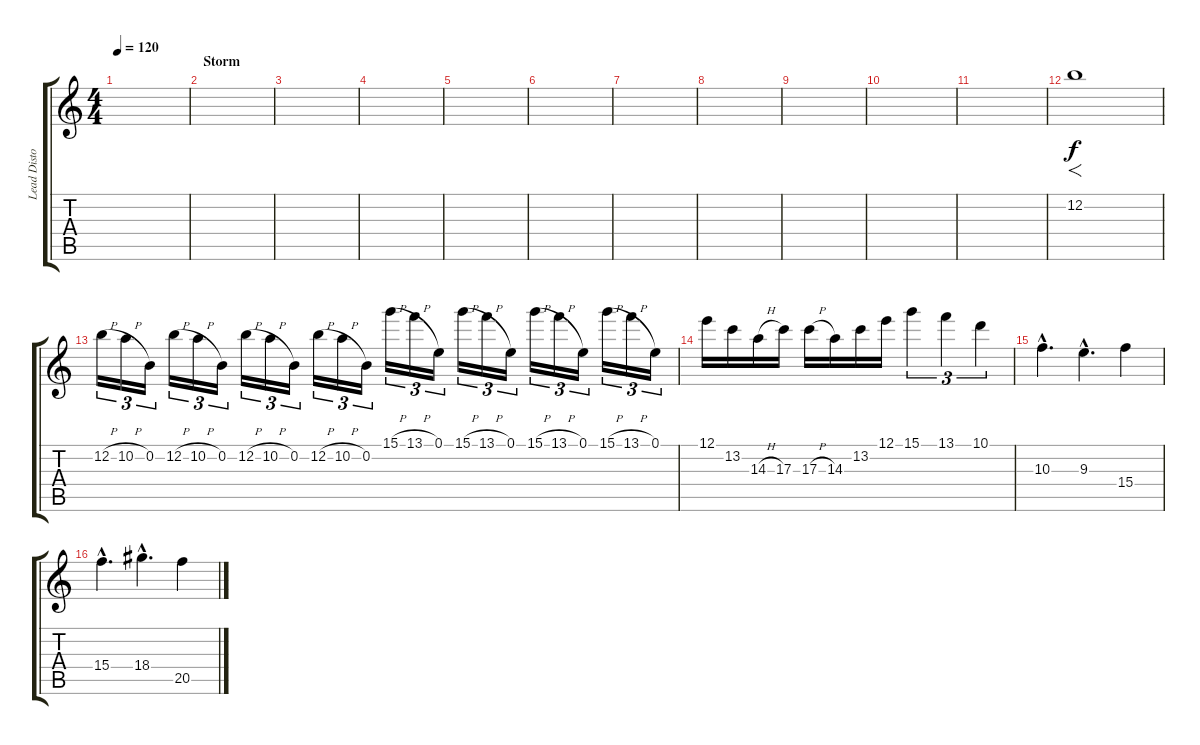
\track ("Lead Distortion" "Lead Disto") {instrument distortionguitar}
\staff {score tabs}
\tuning (E4 B3 G3 D3 A2 E2) {hide}
\ts (4 4)
\tempo 120
\clef g2
\ks c
|
\section ("" "Storm")
|
|
|
|
|
|
|
|
|
|
12.2.1{f} |
12.2{h}.16{tu (3 2)} 10.2{h}.16{tu (3 2)} 0.2.16{tu (3 2)} 12.2{h}.16{tu (3 2)} 10.2{h}.16{tu (3 2)} 0.2.16{tu (3 2)} 12.2{h}.16{tu (3 2)} 10.2{h}.16{tu (3 2)} 0.2.16{tu (3 2)} 12.2{h}.16{tu (3 2)} 10.2{h}.16{tu (3 2)} 0.2.16{tu (3 2)} 15.1{h}.16{tu (3 2)} 13.1{h}.16{tu (3 2)} 0.1.16{tu (3 2)} 15.1{h}.16{tu (3 2)} 13.1{h}.16{tu (3 2)} 0.1.16{tu (3 2)} 15.1{h}.16{tu (3 2)} 13.1{h}.16{tu (3 2)} 0.1.16{tu (3 2)} 15.1{h}.16{tu (3 2)} 13.1{h}.16{tu (3 2)} 0.1.16{tu (3 2)} |
12.1.16 13.2.16 14.3{h}.16 17.3.16 17.3{h}.16 14.3.16 13.2.16 12.1.16 15.1.4{tu (3 2)} 13.1.4{tu (3 2)} 10.1.4{tu (3 2)} |
10.3{hac}.4{d} 9.3{hac}.4{d} 15.4.4 |
15.4{hac}.4{d} 18.4{hac}.4{d} 20.5.4
